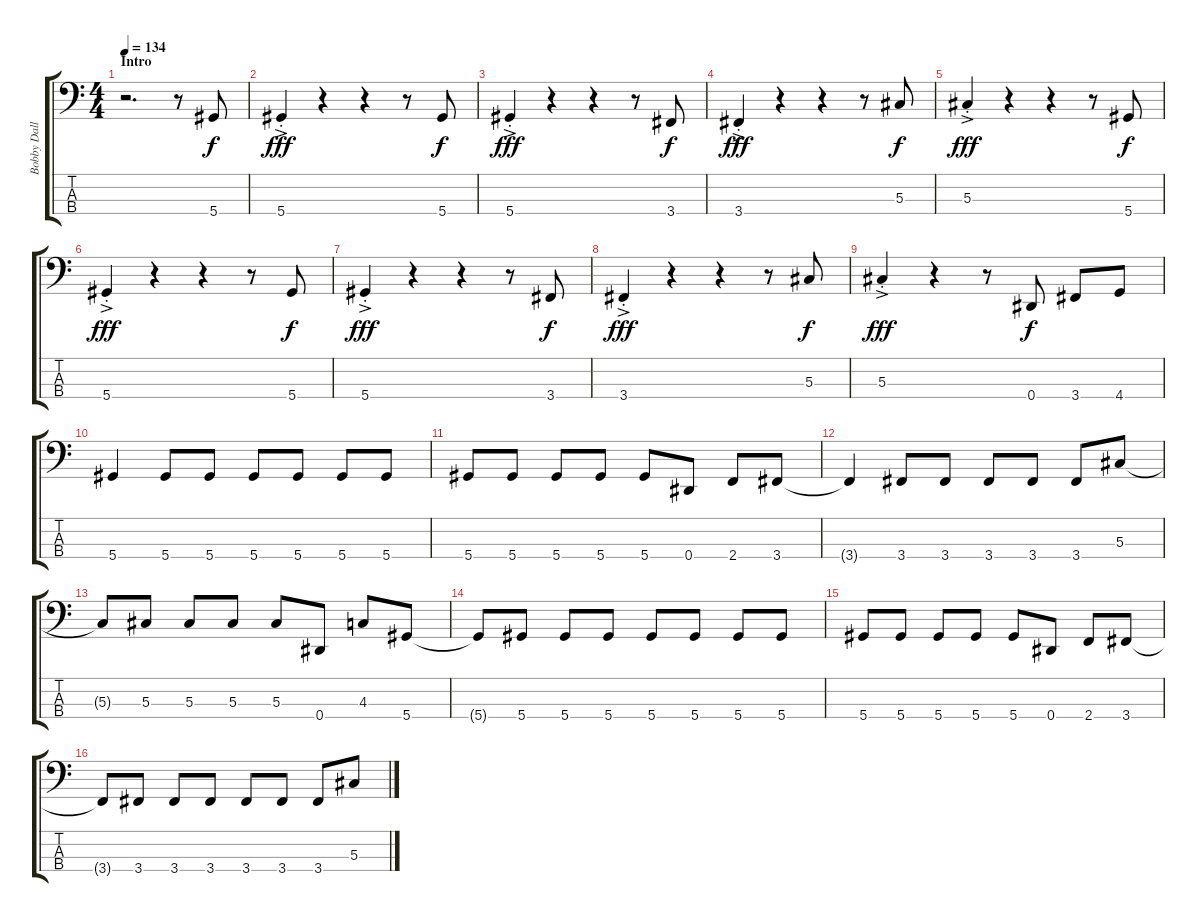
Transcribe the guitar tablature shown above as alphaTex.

\track ("Bobby Dall" "Bobby Dall") {instrument electricbasspick}
\staff {score tabs}
\tuning (Gb2 Db2 Ab1 Eb1) {hide}
\ts (4 4)
\section ("" "Intro")
\tempo 134
\clef f4
\ks c
r.2{d dy f instrument electricbasspick} r.8 5.4.8 |
5.4{ac st}.4{dy fff} r.4 r.4 r.8 5.4.8{dy f} |
5.4{ac st}.4{dy fff} r.4 r.4 r.8 3.4.8{dy f} |
3.4{ac st}.4{dy fff} r.4 r.4 r.8 5.3.8{dy f} |
5.3{ac st}.4{dy fff} r.4 r.4 r.8 5.4.8{dy f} |
5.4{ac st}.4{dy fff} r.4 r.4 r.8 5.4.8{dy f} |
5.4{ac st}.4{dy fff} r.4 r.4 r.8 3.4.8{dy f} |
3.4{ac st}.4{dy fff} r.4 r.4 r.8 5.3.8{dy f} |
5.3{ac st}.4{dy fff} r.4 r.8 0.4.8{dy f} 3.4.8 4.4.8 |
5.4.4 5.4.8 5.4.8 5.4.8 5.4.8 5.4.8 5.4.8 |
5.4.8 5.4.8 5.4.8 5.4.8 5.4.8 0.4.8 2.4.8 3.4.8 |
3.4{t}.4 3.4.8 3.4.8 3.4.8 3.4.8 3.4.8 5.3.8 |
5.3{t}.8 5.3.8 5.3.8 5.3.8 5.3.8 0.4.8 4.3.8 5.4.8 |
5.4{t}.8 5.4.8 5.4.8 5.4.8 5.4.8 5.4.8 5.4.8 5.4.8 |
5.4.8 5.4.8 5.4.8 5.4.8 5.4.8 0.4.8 2.4.8 3.4.8 |
3.4{t}.8 3.4.8 3.4.8 3.4.8 3.4.8 3.4.8 3.4.8 5.3.8
